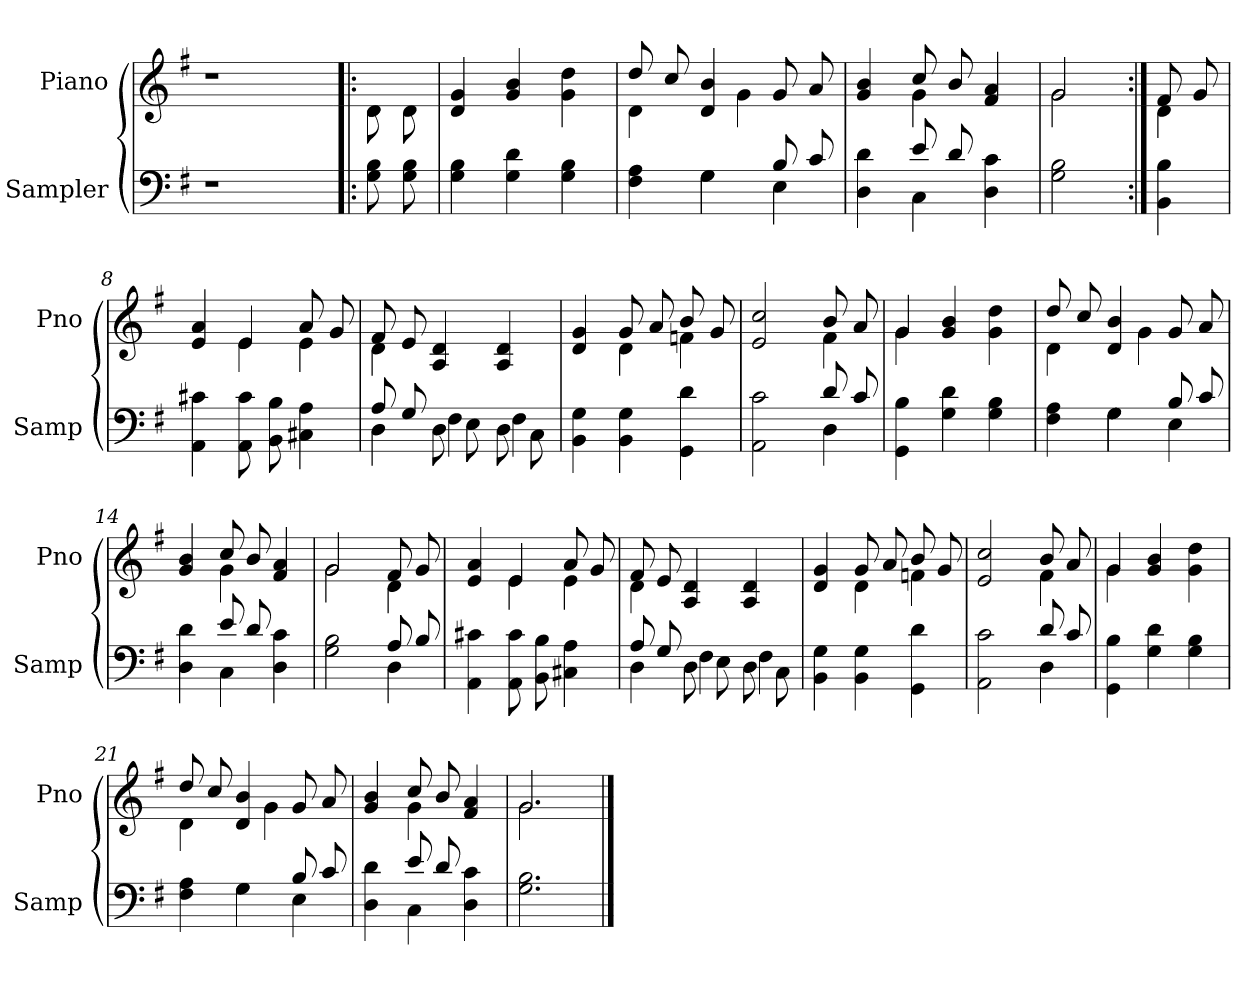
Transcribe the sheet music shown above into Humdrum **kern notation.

**kern	**kern
*part2	*part1
*staff2	*staff1
*I"Sampler	*I"Piano
*I'Samp	*I'Pno
*clefF4	*clefG2
*k[f#]	*k[f#]
*G:	*G:
=1	=1
1r	1r
=2!|:	=2!|:
*	*^
8G\ 8B\	8d\	4d
8G\ 8B\	8d\	.
*	*v	*v
=3	=3
4G 4B	4d 4g
4G 4d	4g 4b
4G 4B	4g 4dd
=4	=4
*^	*^
4F# 4A	4ryy	8dd/	4d
.	.	8cc/	.
4G\	4G	4d 4b	8ryy
.	.	.	4g
8B/	4E	8g/	.
8c/	.	8a/	8ryy
=5	=5	=5	=5
4D 4d	4ryy	4g 4b	4ryy
8e/	4C	8cc/	4g
8d/	.	8b/	.
4D 4c	4ryy	4f# 4a	4ryy
*v	*v	*	*
=6	=6	=6
2G 2B	2g/	2g
=7:|!	=7:|!	=7:|!
4BB 4B	8f#/	4d
.	8g/	.
=8	=8	=8
4AA 4c#X	4e 4a	4ryy
8AA\ 8c#\	4e/	4e
8BB\ 8B\	.	.
4C#X 4A	8a/	4e
.	8g/	.
=9	=9	=9
*^	*	*
8A/	4D	8f#/	4d
8G/	.	8e/	.
8D\	4F#	4A 4d	2ryy
8E\	.	.	.
8D\	4F#	4A 4d	.
8C\	.	.	.
*v	*v	*	*
=10	=10	=10
4BB 4G	4d 4g	4ryy
4BB 4G	8g/	4d
.	8a/	.
4GG 4d	8b/	4fn
.	8g/	.
=11	=11	=11
*^	*	*
2AA 2c	2ryy	2e 2cc	2ryy
8d/	4D	8b/	4f#
8c/	.	8a/	.
*v	*v	*	*
=12	=12	=12
4GG 4B	4g/	4g
4G 4d	4g 4b	2ryy
4G 4B	4g 4dd	.
=13	=13	=13
*^	*	*
4F# 4A	4ryy	8dd/	4d
.	.	8cc/	.
4G\	4G	4d 4b	8ryy
.	.	.	4g
8B/	4E	8g/	.
8c/	.	8a/	8ryy
=14	=14	=14	=14
4D 4d	4ryy	4g 4b	4ryy
8e/	4C	8cc/	4g
8d/	.	8b/	.
4D 4c	4ryy	4f# 4a	4ryy
=15	=15	=15	=15
2G 2B	2ryy	2g/	2g
8A/	4D	8f#/	4d
8B/	.	8g/	.
*v	*v	*	*
=16	=16	=16
4AA 4c#X	4e 4a	4ryy
8AA\ 8c#\	4e/	4e
8BB\ 8B\	.	.
4C#X 4A	8a/	4e
.	8g/	.
=17	=17	=17
*^	*	*
8A/	4D	8f#/	4d
8G/	.	8e/	.
8D\	4F#	4A 4d	2ryy
8E\	.	.	.
8D\	4F#	4A 4d	.
8C\	.	.	.
*v	*v	*	*
=18	=18	=18
4BB 4G	4d 4g	4ryy
4BB 4G	8g/	4d
.	8a/	.
4GG 4d	8b/	4fn
.	8g/	.
=19	=19	=19
*^	*	*
2AA 2c	2ryy	2e 2cc	2ryy
8d/	4D	8b/	4f#
8c/	.	8a/	.
*v	*v	*	*
=20	=20	=20
4GG 4B	4g/	4g
4G 4d	4g 4b	2ryy
4G 4B	4g 4dd	.
=21	=21	=21
*^	*	*
4F# 4A	4ryy	8dd/	4d
.	.	8cc/	.
4G\	4G	4d 4b	8ryy
.	.	.	4g
8B/	4E	8g/	.
8c/	.	8a/	8ryy
=22	=22	=22	=22
4D 4d	4ryy	4g 4b	4ryy
8e/	4C	8cc/	4g
8d/	.	8b/	.
4D 4c	4ryy	4f# 4a	4ryy
*v	*v	*	*
=23	=23	=23
2.G 2.B	2.g/	2.g
*	*v	*v
==	==
*-	*-
